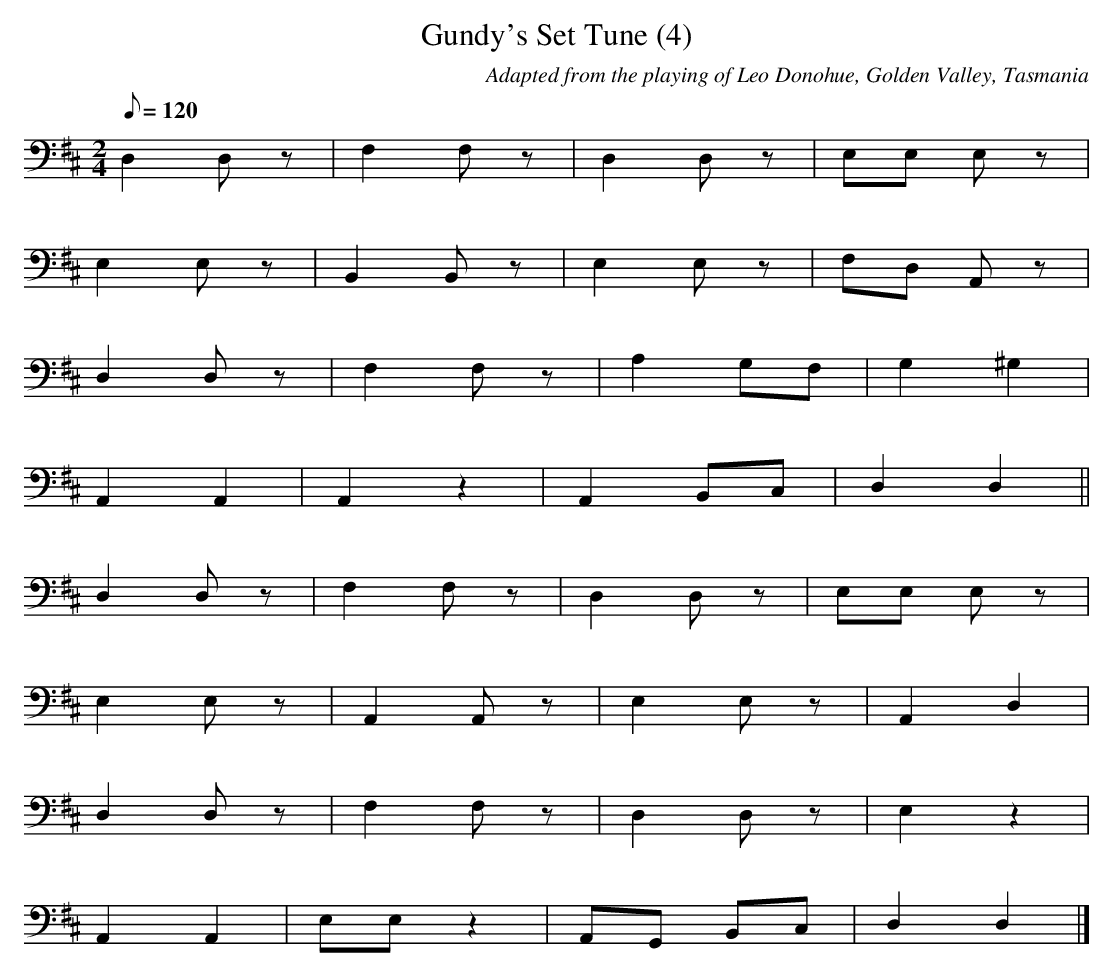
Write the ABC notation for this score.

X:1
T:Gundy's Set Tune (4)
M:2/4
L:1/8
Q:120
C:Adapted from the playing of Leo Donohue, Golden Valley, Tasmania
K:D
D,2D,z|F,2 F,z|D,2D,z|E,E, E,z|
E,2E,z|B,,2B,,z|E,2E,z|F,D, A,,z|
D,2D,z|F,2 F,z|A,2G,F,|G,2^G,2|
A,,2A,,2|A,,2z2|A,,2B,,C,|D,2D,2||
D,2D,z|F,2 F,z|D,2D,z|E,E, E,z|
E,2E,z|A,,2A,,z|E,2E,z|A,,2D,2|
D,2D,z|F,2 F,z|D,2D,z|E,2 z2|
A,,2A,,2|E,E,z2|A,,G,, B,,C,|D,2D,2|]
